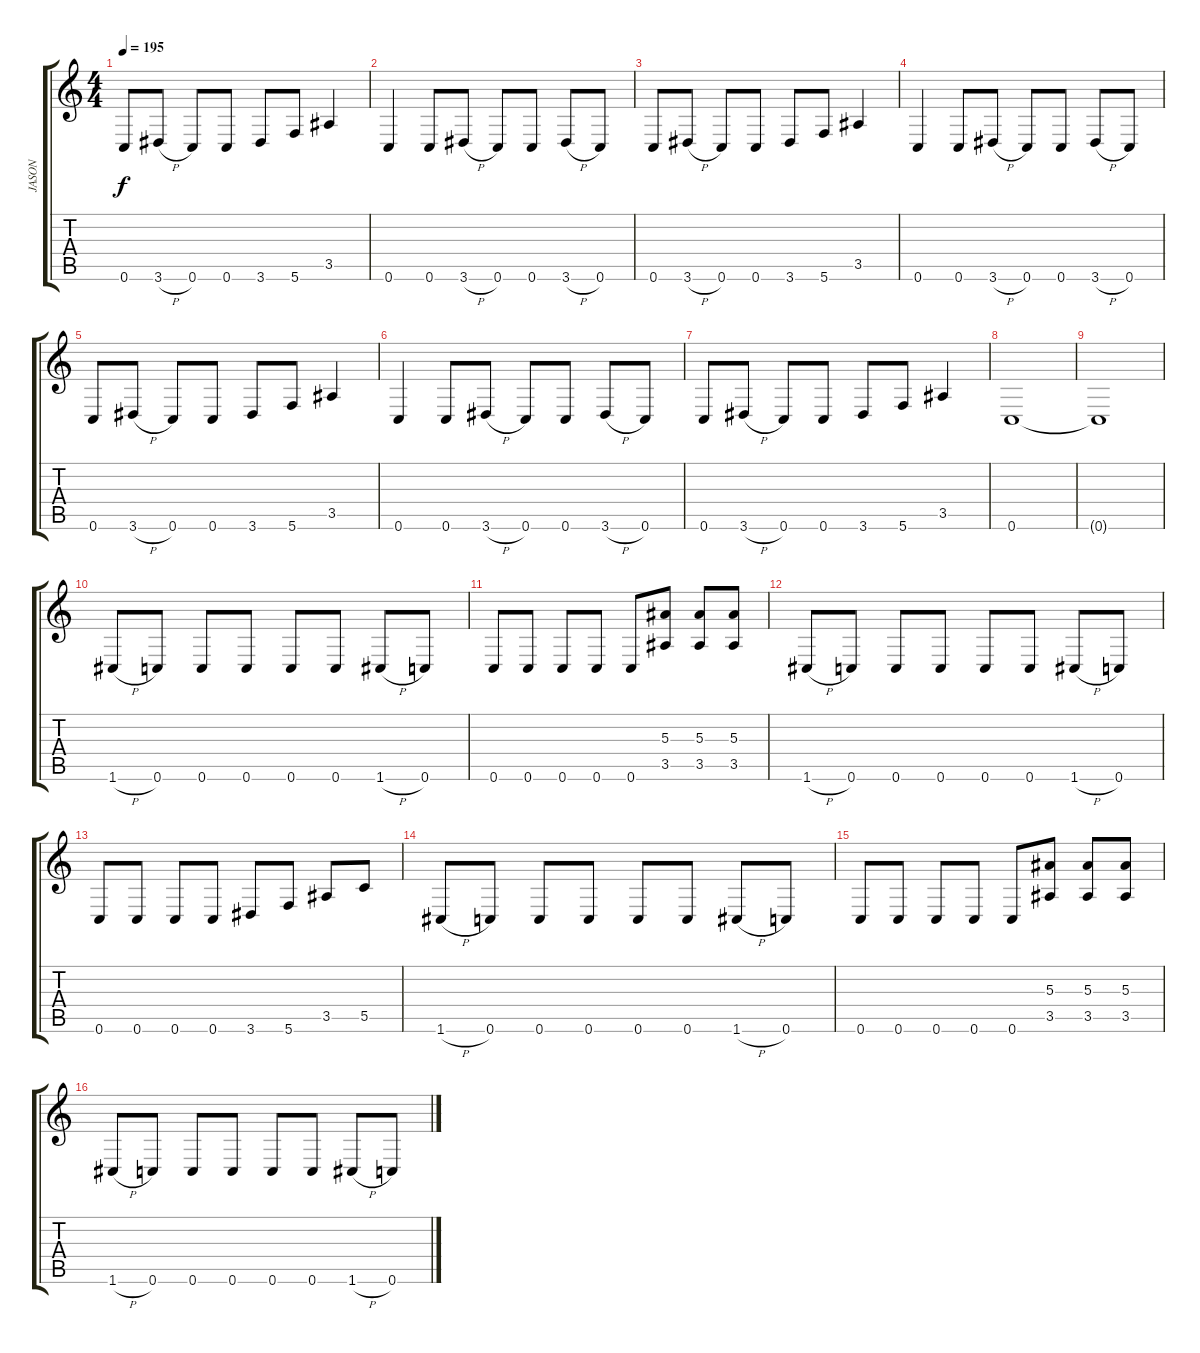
\track ("JASON" "JASON") {instrument distortionguitar}
\staff {score tabs}
\tuning (D4 A3 F3 C3 G2 C2) {hide}
\ts (4 4)
\tempo 195
\clef g2
\ks c
0.6.8{dy f} 3.6{h}.8 0.6.8 0.6.8 3.6.8 5.6.8 3.5.4 |
0.6.4 0.6.8 3.6{h}.8 0.6.8 0.6.8 3.6{h}.8 0.6.8 |
0.6.8 3.6{h}.8 0.6.8 0.6.8 3.6.8 5.6.8 3.5.4 |
0.6.4 0.6.8 3.6{h}.8 0.6.8 0.6.8 3.6{h}.8 0.6.8 |
0.6.8 3.6{h}.8 0.6.8 0.6.8 3.6.8 5.6.8 3.5.4 |
0.6.4 0.6.8 3.6{h}.8 0.6.8 0.6.8 3.6{h}.8 0.6.8 |
0.6.8 3.6{h}.8 0.6.8 0.6.8 3.6.8 5.6.8 3.5.4 |
0.6.1 |
0.6{t}.1 |
1.6{h}.8 0.6.8 0.6.8 0.6.8 0.6.8 0.6.8 1.6{h}.8 0.6.8 |
0.6.8 0.6.8 0.6.8 0.6.8 0.6.8 (5.3 3.5).8 (5.3 3.5).8 (5.3 3.5).8 |
1.6{h}.8 0.6.8 0.6.8 0.6.8 0.6.8 0.6.8 1.6{h}.8 0.6.8 |
0.6.8 0.6.8 0.6.8 0.6.8 3.6.8 5.6.8 3.5.8 5.5.8 |
1.6{h}.8 0.6.8 0.6.8 0.6.8 0.6.8 0.6.8 1.6{h}.8 0.6.8 |
0.6.8 0.6.8 0.6.8 0.6.8 0.6.8 (5.3 3.5).8 (5.3 3.5).8 (5.3 3.5).8 |
1.6{h}.8 0.6.8 0.6.8 0.6.8 0.6.8 0.6.8 1.6{h}.8 0.6.8
